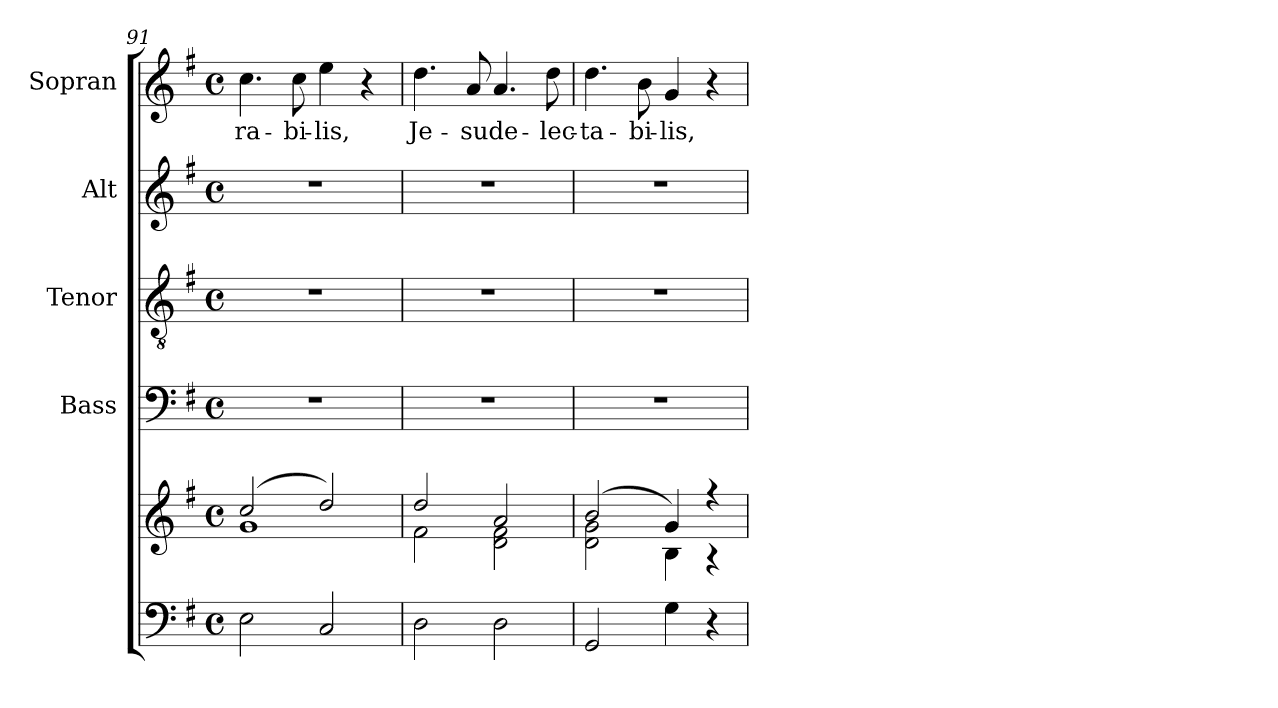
**kern	**kern	**kern	**kern	**kern	**kern	**text
*part5	*part5	*part4	*part3	*part2	*part1	*part1
*staff6	*staff5	*staff4	*staff3	*staff2	*staff1	*staff1
*	*	*I"Bass	*I"Tenor	*I"Alt	*I"Sopran	*
*	*	*I'B.	*I'T.	*I'A.	*I'S.	*
*clefF4	*clefG2	*clefF4	*clefGv2	*clefG2	*clefG2	*
*k[f#]	*k[f#]	*k[f#]	*k[f#]	*k[f#]	*k[f#]	*
*G:	*G:	*G:	*G:	*G:	*G:	*
*M4/4	*M4/4	*M4/4	*M4/4	*M4/4	*M4/4	*
*met(c)	*met(c)	*met(c)	*met(c)	*met(c)	*met(c)	*
=91	=91	=91	=91	=91	=91	=91
*	*^	*	*	*	*	*
!	!	!	!	!	!	!	!LO:LY:b
2E\	(2cc/	1g	1r	1r	1r	4.cc\	-ra-
!	!	!	!	!	!	!	!LO:LY:b
.	.	.	.	.	.	8cc\	-bi-
!	!	!	!	!	!	!	!LO:LY:b
2C/	2dd/)	.	.	.	.	4ee\	-lis,
.	.	.	.	.	.	4r	.
!!LO:PB:g=z
=92	=92	=92	=92	=92	=92	=92	=92
!	!	!	!	!	!	!	!LO:LY:b
2D\	2dd/	2f#\	1r	1r	1r	4.dd\	Je-
!	!	!	!	!	!	!	!LO:LY:b
.	.	.	.	.	.	8a/	-su
!	!	!	!	!	!	!	!LO:LY:b
2D\	2a/	2d\ 2f#\	.	.	.	4.a/	de-
!	!	!	!	!	!	!	!LO:LY:b
.	.	.	.	.	.	8dd\	-lec-
=93	=93	=93	=93	=93	=93	=93	=93
!	!	!	!	!	!	!	!LO:LY:b
2GG/	(2b/	2d\ 2g\	1r	1r	1r	4.dd\	-ta-
!	!	!	!	!	!	!	!LO:LY:b
.	.	.	.	.	.	8b\	-bi-
!	!	!	!	!	!	!	!LO:LY:b
4G\	4g/)	4B\	.	.	.	4g/	-lis,
4r	4r	4r	.	.	.	4r	.
*	*v	*v	*	*	*	*	*
=	=	=	=	=	=	=
*-	*-	*-	*-	*-	*-	*-
